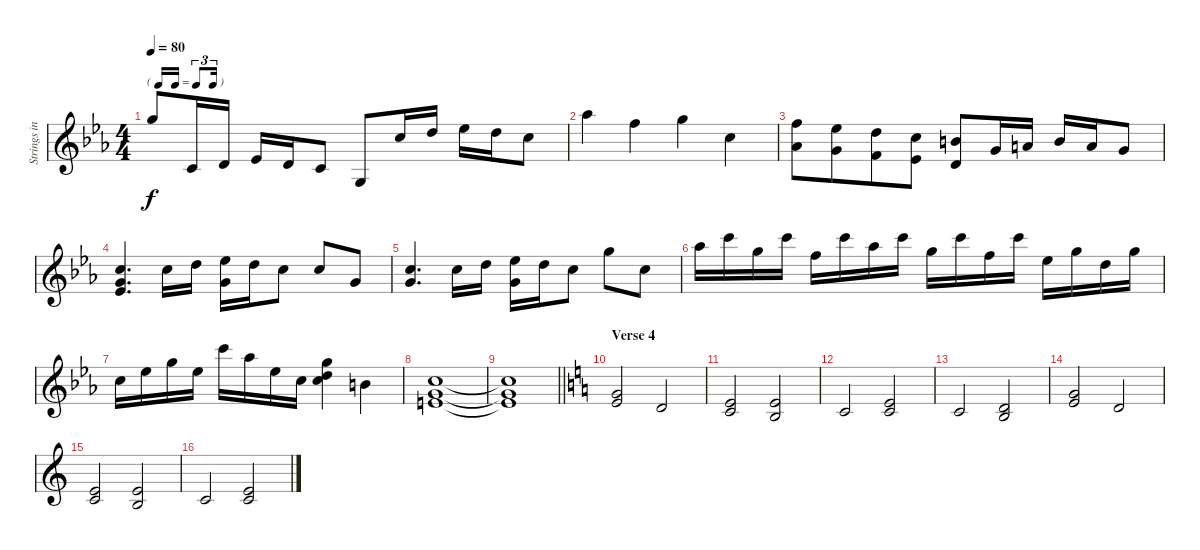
\track ("Strings in G" "Strings in") {instrument stringensemble1}
\staff {score}
\tuning (E4 B3 G3 D3 A2 E2) {hide}
\ts (4 4)
\tf triplet16th
\tempo 80
\clef g2
\ks cminor
20.2.8{dy f} 1.2.16 3.2.16 4.2.16 3.2.16 1.2.8 0.3.8 8.1.16 10.1.16 11.1.16 10.1.16 8.1.8 |
21.2.4 13.1.4 15.1.4 8.1.4 |
(4.1 18.2).8 (11.1 8.2).8{beam merge} (10.1 6.2).8 (8.1 4.2).8 (7.1 3.2).8 3.1.16 5.1.16 7.1.16 5.1.16 3.1.8 |
(8.1 8.2 23.6).4{d} 8.1.16 10.1.16 (11.1 8.2).16 10.1.16 8.1.8 8.1.8 3.1.8 |
(8.1 8.2).4{d} 8.1.16 10.1.16 (11.1 8.2).16 10.1.16 8.1.8 20.2.8 8.1.8 |
21.2.16 25.2.16 20.2.16 25.2.16 18.2.16 25.2.16 21.2.16 29.3.16 20.2.16 25.2.16 18.2.16 25.2.16 11.1.16 20.2.16 10.1.16 20.2.16 |
8.1.16 11.1.16 20.2.16 11.1.16 25.2.16 21.2.16 11.1.16 8.1.16 (15.1 15.2 17.3).4 7.1.4 |
(8.1 8.2 9.3).1{volume 12} |
\barLineRight lightlight
(8.1{t} 8.2{t} 9.3{t}).1 |
\section ("" "Verse 4")
\ks c
(0.1 8.2).2 3.2.2 |
(0.1 1.2).2 (0.1 0.2).2 |
1.2.2 (0.1 1.2).2 |
1.2.2 (0.2 7.3).2 |
(0.1 8.2).2 3.2.2 |
(0.1 1.2).2 (0.1 0.2).2 |
1.2.2 (0.1 1.2).2
